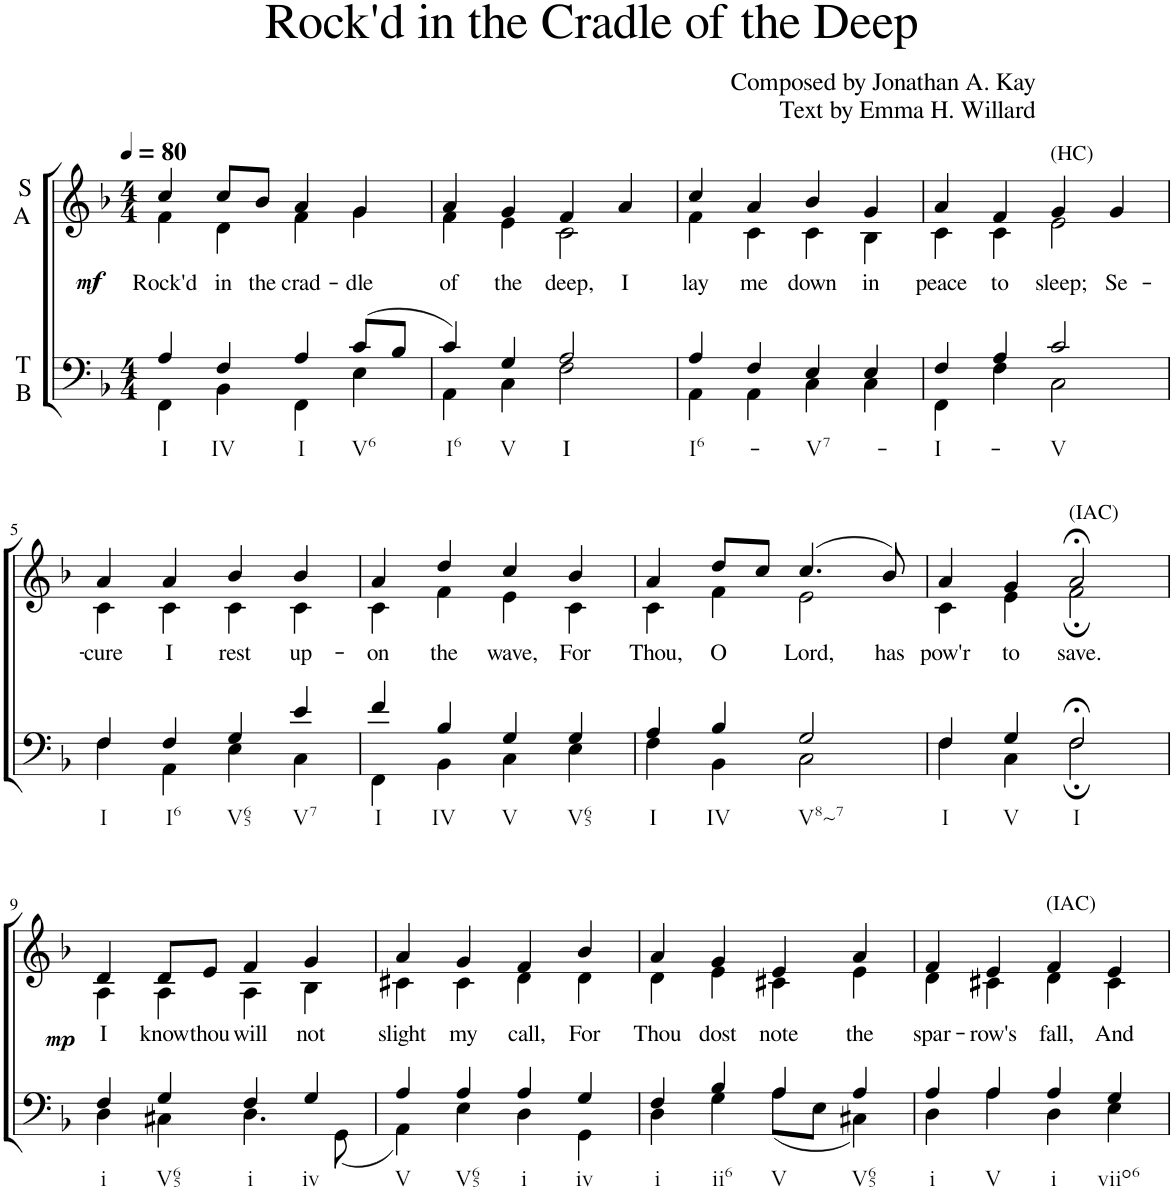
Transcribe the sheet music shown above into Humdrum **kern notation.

**kern	**text	**kern	**text
*part2	*part2	*part1	*part1
*staff2	*staff2	*staff1	*staff1
*I"T B	*	*I"S A	*
*clefF4	*	*clefG2	*
*k[b-]	*	*k[b-]	*
*M4/4	*	*M4/4	*
*MM80	*	*MM80	*
=1	=1	=1	=1
*^	*	*	*
!	!	!LO:LY:b	!	!LO:LY:b
*	*	*	*^	*
4A/	4FF\	I	4cc/	4f\	Rock'd
!	!	!LO:LY:b	!	!	!LO:LY:b
4F/	4BB-\	IV	8cc/L	4d\	in
!	!	!	!	!	!LO:LY:b
.	.	.	8b-/J	.	the
!	!	!LO:LY:b	!	!	!LO:LY:b
4A/	4FF\	I	4a/	4f\	crad-
!	!	!LO:LY:b	!	!	!LO:LY:b
(8c/L	4E\	V6	4g/	4g\	-dle
8B-/J	.	.	.	.	.
=2	=2	=2	=2	=2	=2
!	!	!LO:LY:b	!	!	!LO:LY:b
4c/)	4AA\	I6	4a/	4f\	of
!	!	!LO:LY:b	!	!	!LO:LY:b
4G/	4C\	V	4g/	4e\	the
!	!	!LO:LY:b	!	!	!LO:LY:b
2A/	2F\	I	4f/	2c\	deep,
!	!	!	!	!	!LO:LY:b
.	.	.	4a/	.	I
=3	=3	=3	=3	=3	=3
!	!	!LO:LY:b	!	!	!LO:LY:b
4A/	4AA\	I6-	4cc/	4f\	lay
!	!	!	!	!	!LO:LY:b
4F/	4AA\	.	4a/	4c\	me
!	!	!LO:LY:b	!	!	!LO:LY:b
4E/	4C\	-V7-	4b-/	4c\	down
!	!	!	!	!	!LO:LY:b
4E/	4C\	.	4g/	4B-\	in
=4	=4	=4	=4	=4	=4
!	!	!LO:LY:b	!	!	!LO:LY:b
4F/	4FF\	-I-	4a/	4c\	peace
!	!	!	!	!	!LO:LY:b
4A/	4F\	.	4f/	4c\	to
!	!	!	!LO:TX:a:t=(HC)	!	!
!	!	!LO:LY:b	!	!	!LO:LY:b
2c/	2C\	-V	4g/	2e\	sleep;
!	!	!	!	!	!LO:LY:b
.	.	.	4g/	.	Se-
!!LO:LB:g=z	!!
=5	=5	=5	=5	=5	=5
!	!	!LO:LY:b	!	!	!LO:LY:b
4F/	4F\	I	4a/	4c\	-cure
!	!	!LO:LY:b	!	!	!LO:LY:b
4F/	4AA\	I6	4a/	4c\	I
!	!	!LO:LY:b	!	!	!LO:LY:b
4G/	4E\	V65	4b-/	4c\	rest
!	!	!LO:LY:b	!	!	!LO:LY:b
4e/	4C\	V7	4b-/	4c\	up-
=6	=6	=6	=6	=6	=6
!	!	!LO:LY:b	!	!	!LO:LY:b
4f/	4FF\	I	4a/	4c\	-on
!	!	!LO:LY:b	!	!	!LO:LY:b
4B-/	4BB-\	IV	4dd/	4f\	the
!	!	!LO:LY:b	!	!	!LO:LY:b
4G/	4C\	V	4cc/	4e\	wave,
!	!	!LO:LY:b	!	!	!LO:LY:b
4G/	4E\	V65	4b-/	4c\	For
=7	=7	=7	=7	=7	=7
!	!	!LO:LY:b	!	!	!LO:LY:b
4A/	4F\	I	4a/	4c\	Thou,
!	!	!LO:LY:b	!	!	!LO:LY:b
4B-/	4BB-\	IV	8dd/L	4f\	O
.	.	.	8cc/J	.	.
!	!	!LO:LY:b	!	!	!LO:LY:b
2G/	2C\	V8~7	(4.cc/	2e\	Lord,
!	!	!	!	!	!LO:LY:b
.	.	.	8b-/)	.	has
=8	=8	=8	=8	=8	=8
!	!	!LO:LY:b	!	!	!LO:LY:b
4F/	4F\	I	4a/	4c\	pow'r
!	!	!LO:LY:b	!	!	!LO:LY:b
4G/	4C\	V	4g/	4e\	to
!	!	!	!LO:TX:a:t=(IAC)	!	!
!	!	!LO:LY:b	!	!	!LO:LY:b
2F;</	2F;\	I	2a;</	2f;\	save.
!!LO:LB:g=z	!!
=9	=9	=9	=9	=9	=9
!	!	!LO:LY:b	!	!	!LO:LY:b
4F/	4D\	i	4d/	4A\	I
!	!	!LO:LY:b	!	!	!LO:LY:b
4G/	4C#X\	V65	8d/L	4A\	know
!	!	!	!	!	!LO:LY:b
.	.	.	8e/J	.	thou
!	!	!LO:LY:b	!	!	!LO:LY:b
4F/	4.D\	i	4f/	4A\	will
!	!	!LO:LY:b	!	!	!LO:LY:b
4G/	.	iv	4g/	4B-\	not
.	(8GG\	.	.	.	.
=10	=10	=10	=10	=10	=10
!	!	!LO:LY:b	!	!	!LO:LY:b
4A/	4AA\)	V	4a/	4c#X\	slight
!	!	!LO:LY:b	!	!	!LO:LY:b
4A/	4E\	V65	4g/	4c#\	my
!	!	!LO:LY:b	!	!	!LO:LY:b
4A/	4D\	i	4f/	4d\	call,
!	!	!LO:LY:b	!	!	!LO:LY:b
4G/	4GG\	iv	4b-/	4d\	For
=11	=11	=11	=11	=11	=11
!	!	!LO:LY:b	!	!	!LO:LY:b
4F/	4D\	i	4a/	4d\	Thou
!	!	!LO:LY:b	!	!	!LO:LY:b
4B-/	4G\	ii6	4g/	4e\	dost
!	!	!LO:LY:b	!	!	!LO:LY:b
4A/	(8A\L	V	4e/	4c#X\	note
.	8E\J	.	.	.	.
!	!	!LO:LY:b	!	!	!LO:LY:b
4A/	4C#X\)	V65	4a/	4e\	the
=12	=12	=12	=12	=12	=12
!	!	!LO:LY:b	!	!	!LO:LY:b
4A/	4D\	i	4f/	4d\	spar-
!	!	!LO:LY:b	!	!	!LO:LY:b
4A/	4A\	V	4e/	4c#X\	-row's
!	!	!	!LO:TX:a:t=(IAC)	!	!
!	!	!LO:LY:b	!	!	!LO:LY:b
4A/	4D\	i	4f/	4d\	fall,
!	!	!LO:LY:b	!	!	!LO:LY:b
4G/	4E\	viio6	4e/	4c#\	And
*v	*v	*	*	*	*
*	*	*v	*v	*
=	=	=	=
*-	*-	*-	*-
